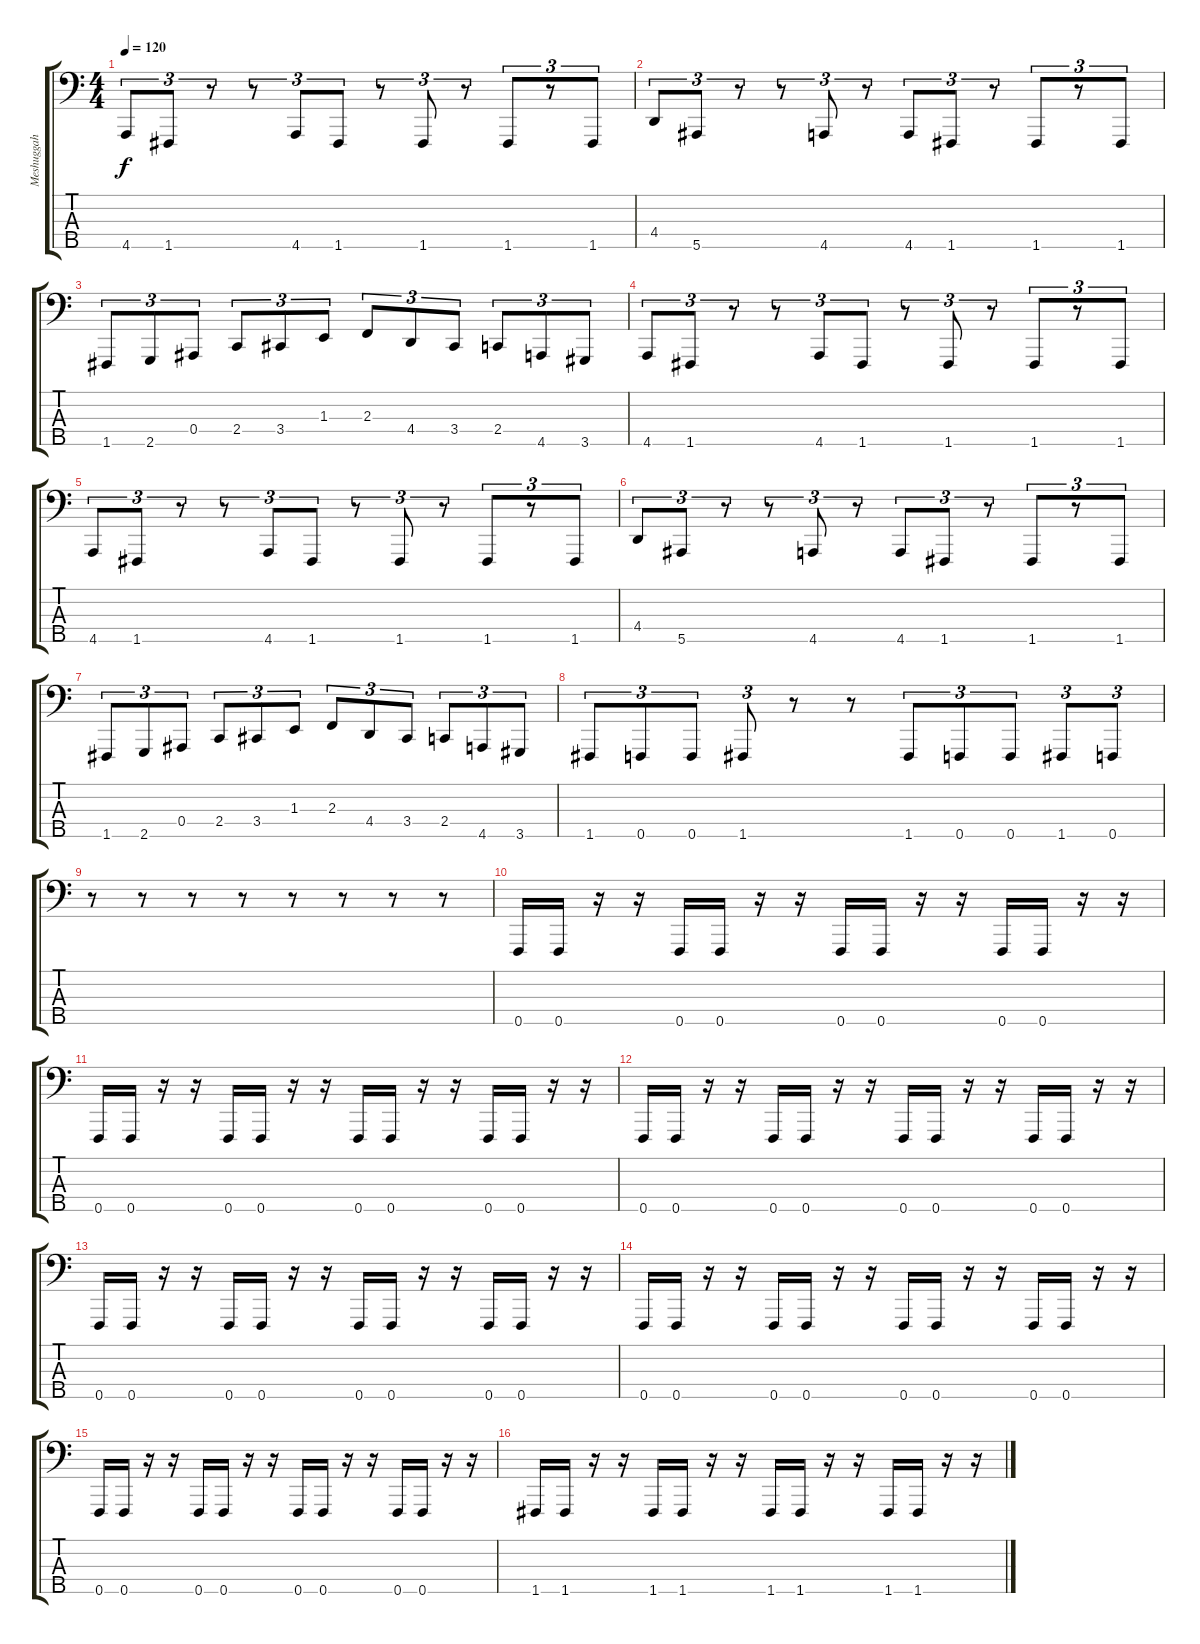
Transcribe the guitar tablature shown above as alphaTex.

\track ("Meshuggah     V" "Meshuggah ") {instrument slapbass1}
\staff {score tabs}
\tuning (Db2 Ab1 Eb1 Bb0 F0) {hide}
\ts (4 4)
\tempo 120
\clef f4
\ks c
4.5.8{tu (3 2) dy f} 1.5.8{tu (3 2)} r.8{tu (3 2)} r.8{tu (3 2)} 4.5.8{tu (3 2)} 1.5.8{tu (3 2)} r.8{tu (3 2)} 1.5.8{tu (3 2)} r.8{tu (3 2)} 1.5.8{tu (3 2)} r.8{tu (3 2)} 1.5.8{tu (3 2)} |
4.4.8{tu (3 2)} 5.5.8{tu (3 2)} r.8{tu (3 2)} r.8{tu (3 2)} 4.5.8{tu (3 2)} r.8{tu (3 2)} 4.5.8{tu (3 2)} 1.5.8{tu (3 2)} r.8{tu (3 2)} 1.5.8{tu (3 2)} r.8{tu (3 2)} 1.5.8{tu (3 2)} |
1.5.8{tu (3 2)} 2.5.8{tu (3 2)} 0.4.8{tu (3 2)} 2.4.8{tu (3 2)} 3.4.8{tu (3 2)} 1.3.8{tu (3 2)} 2.3.8{tu (3 2)} 4.4.8{tu (3 2)} 3.4.8{tu (3 2)} 2.4.8{tu (3 2)} 4.5.8{tu (3 2)} 3.5.8{tu (3 2)} |
4.5.8{tu (3 2)} 1.5.8{tu (3 2)} r.8{tu (3 2)} r.8{tu (3 2)} 4.5.8{tu (3 2)} 1.5.8{tu (3 2)} r.8{tu (3 2)} 1.5.8{tu (3 2)} r.8{tu (3 2)} 1.5.8{tu (3 2)} r.8{tu (3 2)} 1.5.8{tu (3 2)} |
4.5.8{tu (3 2)} 1.5.8{tu (3 2)} r.8{tu (3 2)} r.8{tu (3 2)} 4.5.8{tu (3 2)} 1.5.8{tu (3 2)} r.8{tu (3 2)} 1.5.8{tu (3 2)} r.8{tu (3 2)} 1.5.8{tu (3 2)} r.8{tu (3 2)} 1.5.8{tu (3 2)} |
4.4.8{tu (3 2)} 5.5.8{tu (3 2)} r.8{tu (3 2)} r.8{tu (3 2)} 4.5.8{tu (3 2)} r.8{tu (3 2)} 4.5.8{tu (3 2)} 1.5.8{tu (3 2)} r.8{tu (3 2)} 1.5.8{tu (3 2)} r.8{tu (3 2)} 1.5.8{tu (3 2)} |
1.5.8{tu (3 2)} 2.5.8{tu (3 2)} 0.4.8{tu (3 2)} 2.4.8{tu (3 2)} 3.4.8{tu (3 2)} 1.3.8{tu (3 2)} 2.3.8{tu (3 2)} 4.4.8{tu (3 2)} 3.4.8{tu (3 2)} 2.4.8{tu (3 2)} 4.5.8{tu (3 2)} 3.5.8{tu (3 2)} |
1.5.8{tu (3 2)} 0.5.8{tu (3 2)} 0.5.8{tu (3 2)} 1.5.8{tu (3 2)} r.8 r.8 1.5.8{tu (3 2)} 0.5.8{tu (3 2)} 0.5.8{tu (3 2)} 1.5.8{tu (3 2)} 0.5.8{tu (3 2)} |
r.8 r.8 r.8 r.8 r.8 r.8 r.8 r.8 |
0.5.16 0.5.16 r.16 r.16 0.5.16 0.5.16 r.16 r.16 0.5.16 0.5.16 r.16 r.16 0.5.16 0.5.16 r.16 r.16 |
0.5.16 0.5.16 r.16 r.16 0.5.16 0.5.16 r.16 r.16 0.5.16 0.5.16 r.16 r.16 0.5.16 0.5.16 r.16 r.16 |
0.5.16 0.5.16 r.16 r.16 0.5.16 0.5.16 r.16 r.16 0.5.16 0.5.16 r.16 r.16 0.5.16 0.5.16 r.16 r.16 |
0.5.16 0.5.16 r.16 r.16 0.5.16 0.5.16 r.16 r.16 0.5.16 0.5.16 r.16 r.16 0.5.16 0.5.16 r.16 r.16 |
0.5.16 0.5.16 r.16 r.16 0.5.16 0.5.16 r.16 r.16 0.5.16 0.5.16 r.16 r.16 0.5.16 0.5.16 r.16 r.16 |
0.5.16 0.5.16 r.16 r.16 0.5.16 0.5.16 r.16 r.16 0.5.16 0.5.16 r.16 r.16 0.5.16 0.5.16 r.16 r.16 |
1.5.16 1.5.16 r.16 r.16 1.5.16 1.5.16 r.16 r.16 1.5.16 1.5.16 r.16 r.16 1.5.16 1.5.16 r.16 r.16
